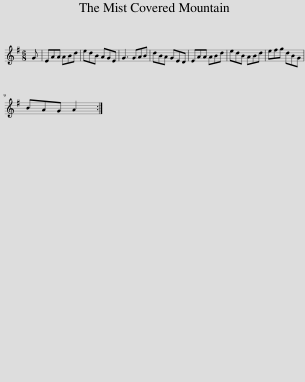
X:1
L:1/8
M:6/8
I:linebreak $
K:G
V:1 treble
V:1
 G | EAA ABd | edB AGE | G3 GAB | dBA GED | %5
 EAA ABd | edB ABd | efg dBG |$ BAG A2 :| %9
